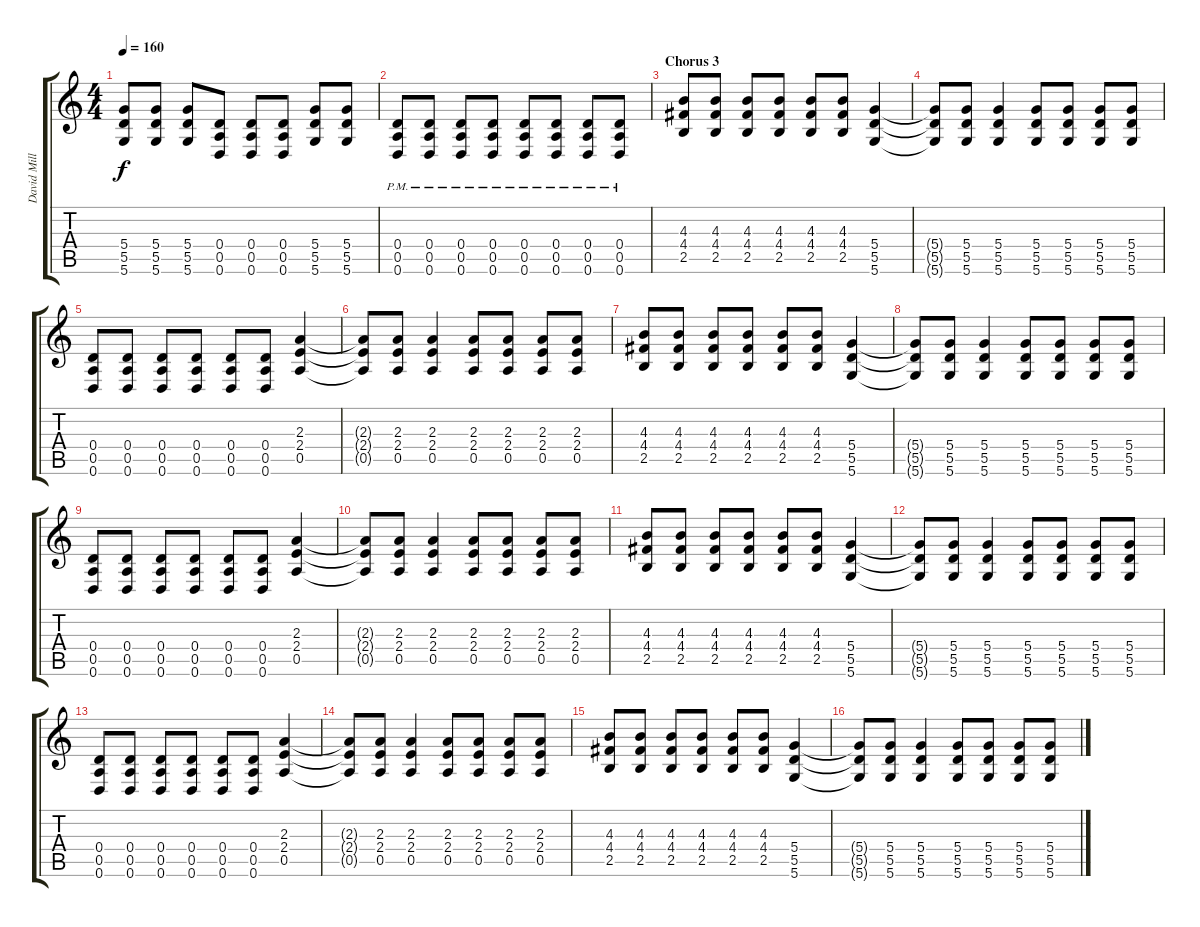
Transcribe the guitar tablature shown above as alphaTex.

\track ("David Miller" "David Mill") {instrument acousticguitarsteel}
\staff {score tabs}
\tuning (E4 B3 G3 D3 A2 D2) {hide}
\ts (4 4)
\tempo 160
\clef g2
\ks c
(5.4 5.5 5.6).8{dy f} (5.4 5.5 5.6).8 (5.4 5.5 5.6).8 (0.4 0.5 0.6).8 (0.4 0.5 0.6).8 (0.4 0.5 0.6).8 (5.4 5.5 5.6).8 (5.4 5.5 5.6).8 |
(0.4{pm} 0.5{pm} 0.6{pm}).8 (0.4{pm} 0.5{pm} 0.6{pm}).8 (0.4{pm} 0.5{pm} 0.6{pm}).8 (0.4{pm} 0.5{pm} 0.6{pm}).8 (0.4{pm} 0.5{pm} 0.6{pm}).8 (0.4{pm} 0.5{pm} 0.6{pm}).8 (0.4{pm} 0.5{pm} 0.6{pm}).8 (0.4{pm} 0.5{pm} 0.6{pm}).8 |
\section ("" "Chorus 3")
(4.3 4.4 2.5).8{instrument distortionguitar} (4.3 4.4 2.5).8 (4.3 4.4 2.5).8 (4.3 4.4 2.5).8 (4.3 4.4 2.5).8 (4.3 4.4 2.5).8 (5.4 5.5 5.6).4 |
(5.4{t} 5.5{t} 5.6{t}).8 (5.4 5.5 5.6).8 (5.4 5.5 5.6).4 (5.4 5.5 5.6).8 (5.4 5.5 5.6).8 (5.4 5.5 5.6).8 (5.4 5.5 5.6).8 |
(0.4 0.5 0.6).8 (0.4 0.5 0.6).8 (0.4 0.5 0.6).8 (0.4 0.5 0.6).8 (0.4 0.5 0.6).8 (0.4 0.5 0.6).8 (2.3 2.4 0.5).4 |
(2.3{t} 2.4{t} 0.5{t}).8 (2.3 2.4 0.5).8 (2.3 2.4 0.5).4 (2.3 2.4 0.5).8 (2.3 2.4 0.5).8 (2.3 2.4 0.5).8 (2.3 2.4 0.5).8 |
(4.3 4.4 2.5).8 (4.3 4.4 2.5).8 (4.3 4.4 2.5).8 (4.3 4.4 2.5).8 (4.3 4.4 2.5).8 (4.3 4.4 2.5).8 (5.4 5.5 5.6).4 |
(5.4{t} 5.5{t} 5.6{t}).8 (5.4 5.5 5.6).8 (5.4 5.5 5.6).4 (5.4 5.5 5.6).8 (5.4 5.5 5.6).8 (5.4 5.5 5.6).8 (5.4 5.5 5.6).8 |
(0.4 0.5 0.6).8 (0.4 0.5 0.6).8 (0.4 0.5 0.6).8 (0.4 0.5 0.6).8 (0.4 0.5 0.6).8 (0.4 0.5 0.6).8 (2.3 2.4 0.5).4 |
(2.3{t} 2.4{t} 0.5{t}).8 (2.3 2.4 0.5).8 (2.3 2.4 0.5).4 (2.3 2.4 0.5).8 (2.3 2.4 0.5).8 (2.3 2.4 0.5).8 (2.3 2.4 0.5).8 |
(4.3 4.4 2.5).8{instrument distortionguitar} (4.3 4.4 2.5).8 (4.3 4.4 2.5).8 (4.3 4.4 2.5).8 (4.3 4.4 2.5).8 (4.3 4.4 2.5).8 (5.4 5.5 5.6).4 |
(5.4{t} 5.5{t} 5.6{t}).8 (5.4 5.5 5.6).8 (5.4 5.5 5.6).4 (5.4 5.5 5.6).8 (5.4 5.5 5.6).8 (5.4 5.5 5.6).8 (5.4 5.5 5.6).8 |
(0.4 0.5 0.6).8 (0.4 0.5 0.6).8 (0.4 0.5 0.6).8 (0.4 0.5 0.6).8 (0.4 0.5 0.6).8 (0.4 0.5 0.6).8 (2.3 2.4 0.5).4 |
(2.3{t} 2.4{t} 0.5{t}).8 (2.3 2.4 0.5).8 (2.3 2.4 0.5).4 (2.3 2.4 0.5).8 (2.3 2.4 0.5).8 (2.3 2.4 0.5).8 (2.3 2.4 0.5).8 |
(4.3 4.4 2.5).8 (4.3 4.4 2.5).8 (4.3 4.4 2.5).8 (4.3 4.4 2.5).8 (4.3 4.4 2.5).8 (4.3 4.4 2.5).8 (5.4 5.5 5.6).4 |
(5.4{t} 5.5{t} 5.6{t}).8 (5.4 5.5 5.6).8 (5.4 5.5 5.6).4 (5.4 5.5 5.6).8 (5.4 5.5 5.6).8 (5.4 5.5 5.6).8 (5.4 5.5 5.6).8
